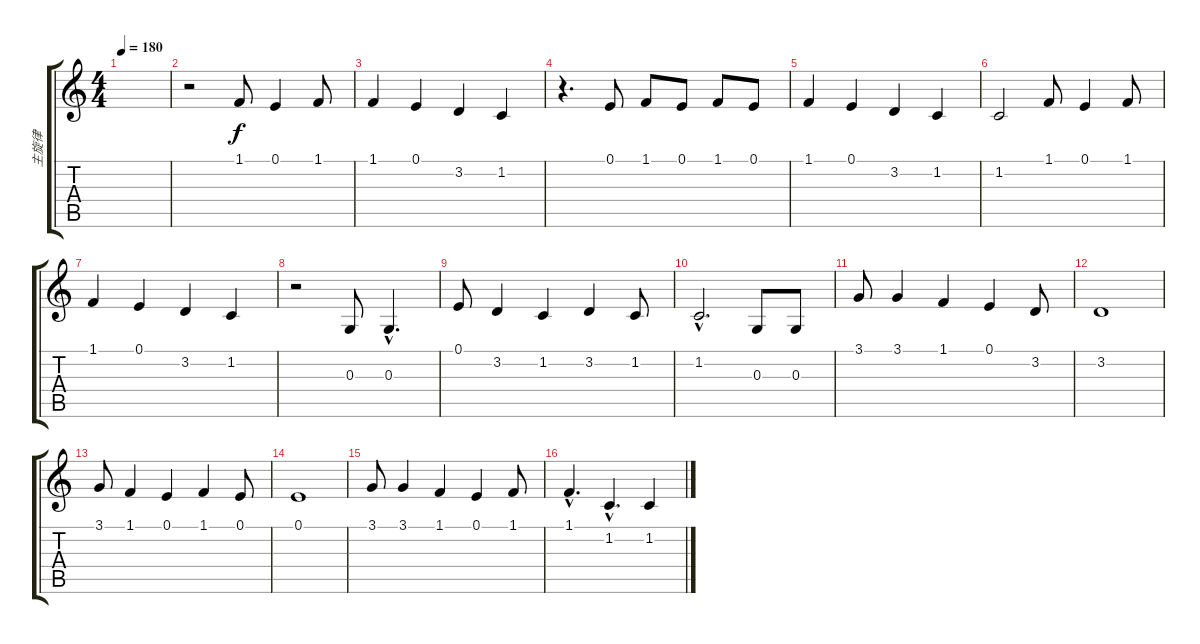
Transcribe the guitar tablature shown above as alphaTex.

\track ("主旋律" "主旋律") {instrument honkytonkpiano}
\staff {score tabs}
\tuning (E4 B3 G3 D3 A2 E2) {hide}
\ts (4 4)
\tempo 180
\clef g2
\ks c
|
r.2 1.1.8 0.1.4 1.1.8 |
1.1.4 0.1.4 3.2.4 1.2.4 |
r.4{d} 0.1.8 1.1.8 0.1.8 1.1.8 0.1.8 |
1.1.4 0.1.4 3.2.4 1.2.4 |
1.2.2 1.1.8 0.1.4 1.1.8 |
1.1.4 0.1.4 3.2.4 1.2.4 |
r.2 0.3.8 0.3{hac}.4{d} |
0.1.8 3.2.4 1.2.4 3.2.4 1.2.8 |
1.2{hac}.2{d} 0.3.8 0.3.8 |
3.1.8 3.1.4 1.1.4 0.1.4 3.2.8 |
3.2.1 |
3.1.8 1.1.4 0.1.4 1.1.4 0.1.8 |
0.1.1 |
3.1.8 3.1.4 1.1.4 0.1.4 1.1.8 |
1.1{hac}.4{d} 1.2{hac}.4{d} 1.2.4
